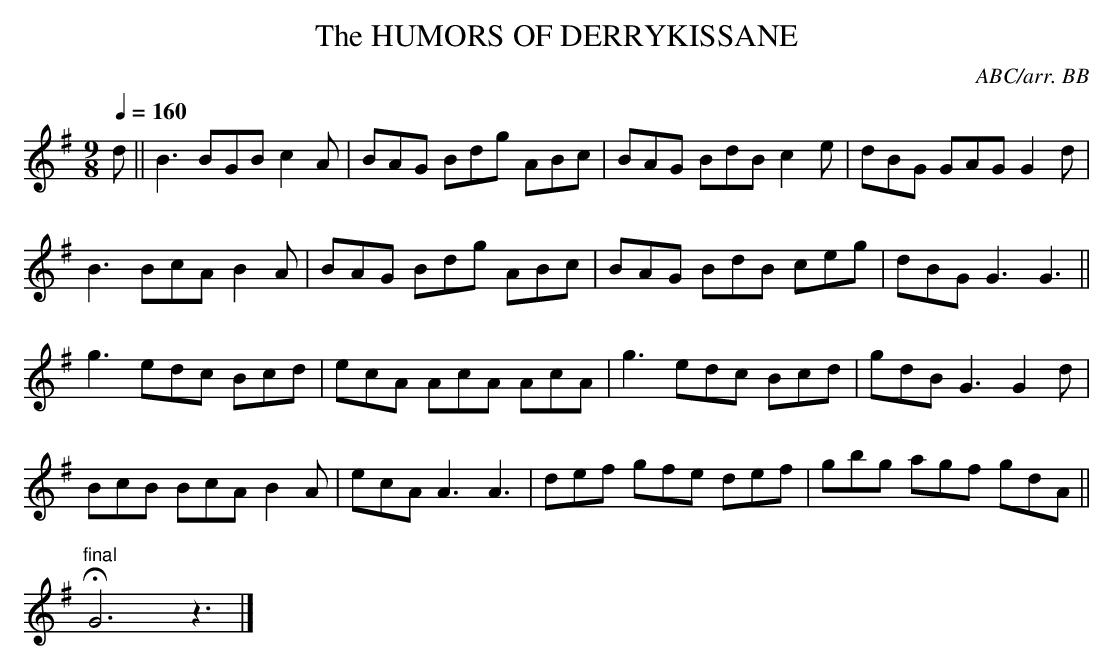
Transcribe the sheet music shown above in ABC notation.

X:1
T:HUMORS OF DERRYKISSANE, The
C:ABC/arr. BB
M:9/8
L:1/8
Q:1/4=160
K:G
d||B3 BGB c2A|BAG Bdg ABc|BAG BdB c2e|dBG GAG G2d|
B3 BcA B2A|BAG Bdg ABc|BAG BdB ceg|dBG G3 G3||
g3 edc Bcd|ecA AcA AcA|g3 edc Bcd|gdB G3 G2d|
BcB BcA B2A|ecA A3 A3|def gfe def|gbg agf gdA ||
"final"HG6z3|]
